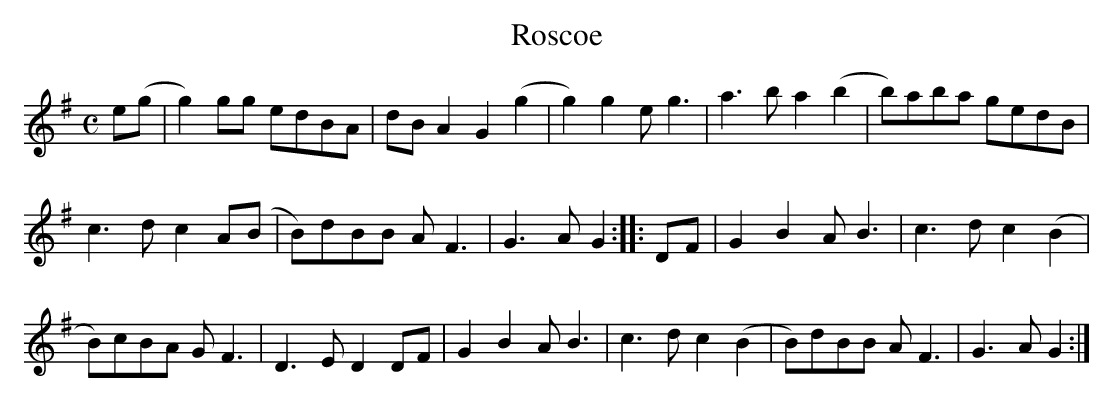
X:1
T:Roscoe
M:C
L:1/8
K:G
e(g | g2)gg edBA | dBA2 G2(g2 | g2)g2 eg3 | a3b a2(b2 | b)aba gedB |
c3d c2A(B | B)dBB AF3 | G3A G2 :: DF | G2B2 AB3 | c3d c2(B2 |
B)cBA GF3 | D3E D2DF | G2B2 AB3 | c3d c2(B2 | B)dBB AF3 | G3A G2 :|
